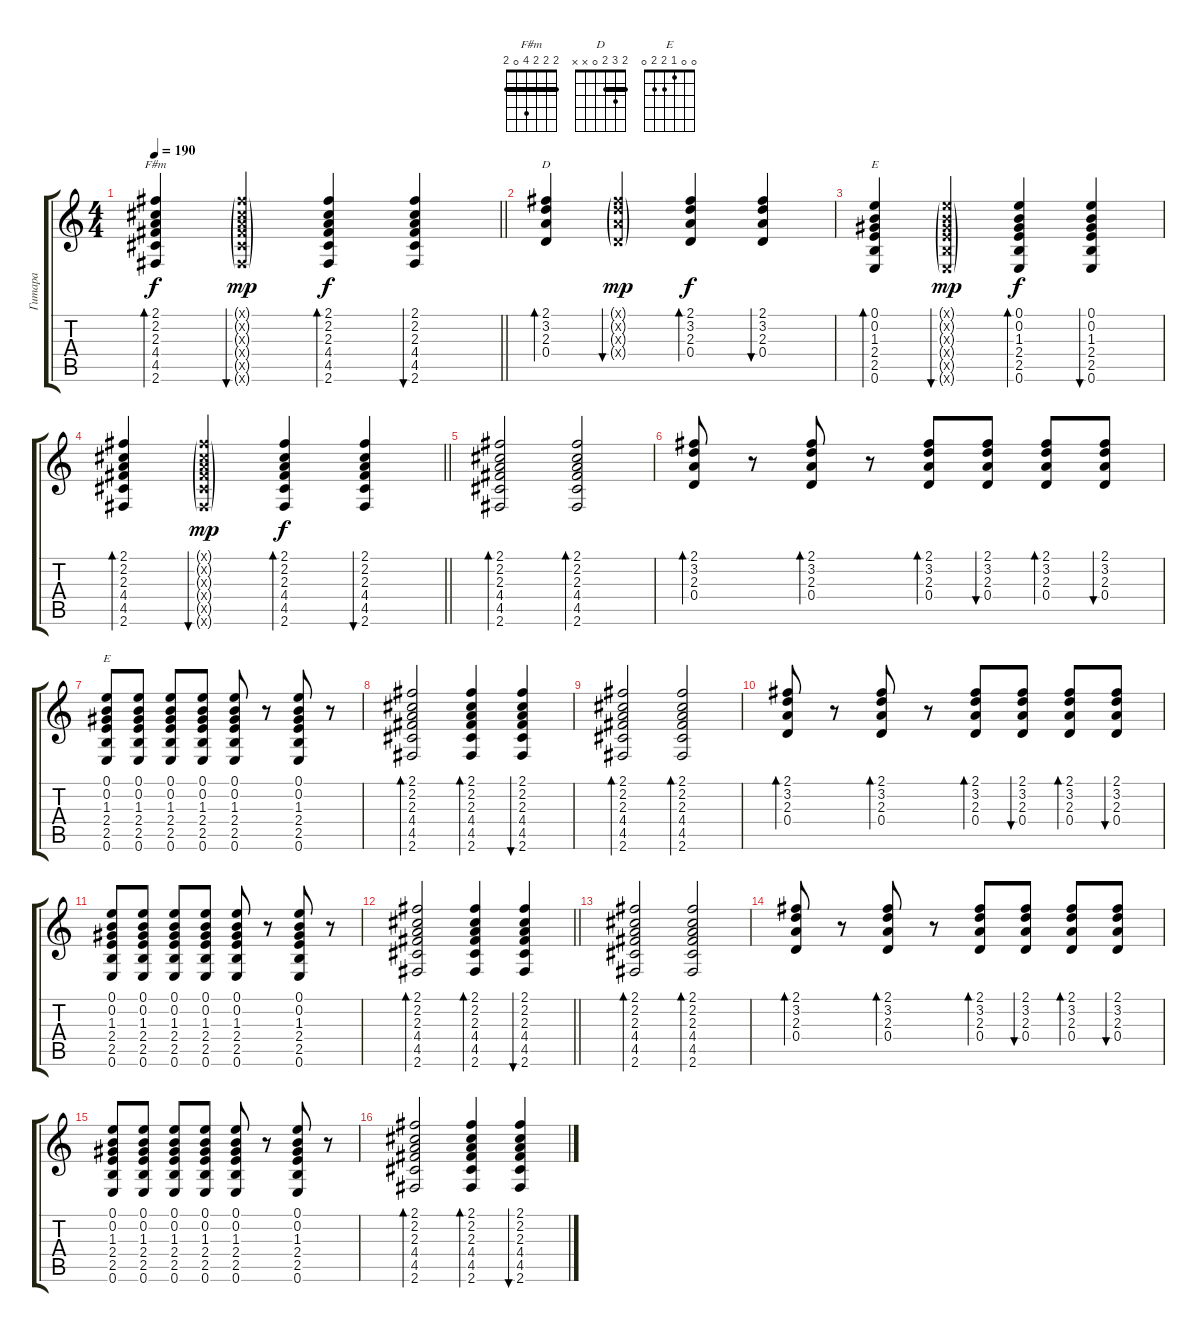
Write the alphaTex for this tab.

\track ("Гитара" "Гитара") {instrument acousticguitarsteel}
\staff {score tabs}
\tuning (E4 B3 G3 D3 A2 E2) {hide}
\chord ("F#m" 2 2 2 4 0 2) {barre 2}
\chord ("D" 2 3 2 0 x x) {barre 2}
\chord ("E" 4 5 1 x 2 0)
\chord ("E" 0 0 1 2 2 0)
\ts (4 4)
\tempo 190
\clef g2
\barLineRight lightlight
\ks c
(2.1 2.2 2.3 4.4 4.5 2.6).4{bd 60 ch "F#m" dy f} (2.1{g x} 2.2{g x} 2.3{g x} 4.4{g x} 4.5{g x} 2.6{g x}).4{bu 60 dy mp} (2.1 2.2 2.3 4.4 4.5 2.6).4{bd 60 dy f} (2.1 2.2 2.3 4.4 4.5 2.6).4{bu 60} |
(2.1 3.2 2.3 0.4).4{bd 60 ch "D"} (2.1{g x} 3.2{g x} 2.3{g x} 0.4{g x}).4{bu 60 dy mp} (2.1 3.2 2.3 0.4).4{bd 60 dy f} (2.1 3.2 2.3 0.4).4{bu 60} |
(0.1 0.2 1.3 2.4 2.5 0.6).4{bd 60 ch "E"} (0.1{g x} 0.2{g x} 1.3{g x} 2.4{g x} 2.5{g x} 0.6{g x}).4{bu 60 dy mp} (0.1 0.2 1.3 2.4 2.5 0.6).4{bd 60 dy f} (0.1 0.2 1.3 2.4 2.5 0.6).4{bu 60} |
\barLineRight lightlight
(2.1 2.2 2.3 4.4 4.5 2.6).4{bd 60} (2.1{g x} 2.2{g x} 2.3{g x} 4.4{g x} 4.5{g x} 2.6{g x}).4{bu 60 dy mp} (2.1 2.2 2.3 4.4 4.5 2.6).4{bd 60 dy f} (2.1 2.2 2.3 4.4 4.5 2.6).4{bu 60} |
\section ("" "")
(2.1 2.2 2.3 4.4 4.5 2.6).2{bd 60} (2.1 2.2 2.3 4.4 4.5 2.6).2{bd 60} |
(2.1 3.2 2.3 0.4).8{bd 60} r.8 (2.1 3.2 2.3 0.4).8{bd 60} r.8 (2.1 3.2 2.3 0.4).8{bd 60} (2.1 3.2 2.3 0.4).8{bu 60} (2.1 3.2 2.3 0.4).8{bd 60} (2.1 3.2 2.3 0.4).8{bu 60} |
(0.1 0.2 1.3 2.4 2.5 0.6).8{ch "E"} (0.1 0.2 1.3 2.4 2.5 0.6).8 (0.1 0.2 1.3 2.4 2.5 0.6).8 (0.1 0.2 1.3 2.4 2.5 0.6).8 (0.1 0.2 1.3 2.4 2.5 0.6).8 r.8 (0.1 0.2 1.3 2.4 2.5 0.6).8 r.8 |
(2.1 2.2 2.3 4.4 4.5 2.6).2{bd 60} (2.1 2.2 2.3 4.4 4.5 2.6).4{bd 60} (2.1 2.2 2.3 4.4 4.5 2.6).4{bu 60} |
(2.1 2.2 2.3 4.4 4.5 2.6).2{bd 60} (2.1 2.2 2.3 4.4 4.5 2.6).2{bd 60} |
(2.1 3.2 2.3 0.4).8{bd 60} r.8 (2.1 3.2 2.3 0.4).8{bd 60} r.8 (2.1 3.2 2.3 0.4).8{bd 60} (2.1 3.2 2.3 0.4).8{bu 60} (2.1 3.2 2.3 0.4).8{bd 60} (2.1 3.2 2.3 0.4).8{bu 60} |
(0.1 0.2 1.3 2.4 2.5 0.6).8 (0.1 0.2 1.3 2.4 2.5 0.6).8 (0.1 0.2 1.3 2.4 2.5 0.6).8 (0.1 0.2 1.3 2.4 2.5 0.6).8 (0.1 0.2 1.3 2.4 2.5 0.6).8 r.8 (0.1 0.2 1.3 2.4 2.5 0.6).8 r.8 |
\barLineRight lightlight
(2.1 2.2 2.3 4.4 4.5 2.6).2{bd 60} (2.1 2.2 2.3 4.4 4.5 2.6).4{bd 60} (2.1 2.2 2.3 4.4 4.5 2.6).4{bu 60} |
(2.1 2.2 2.3 4.4 4.5 2.6).2{bd 60} (2.1 2.2 2.3 4.4 4.5 2.6).2{bd 60} |
(2.1 3.2 2.3 0.4).8{bd 60} r.8 (2.1 3.2 2.3 0.4).8{bd 60} r.8 (2.1 3.2 2.3 0.4).8{bd 60} (2.1 3.2 2.3 0.4).8{bu 60} (2.1 3.2 2.3 0.4).8{bd 60} (2.1 3.2 2.3 0.4).8{bu 60} |
(0.1 0.2 1.3 2.4 2.5 0.6).8 (0.1 0.2 1.3 2.4 2.5 0.6).8 (0.1 0.2 1.3 2.4 2.5 0.6).8 (0.1 0.2 1.3 2.4 2.5 0.6).8 (0.1 0.2 1.3 2.4 2.5 0.6).8 r.8 (0.1 0.2 1.3 2.4 2.5 0.6).8 r.8 |
(2.1 2.2 2.3 4.4 4.5 2.6).2{bd 60} (2.1 2.2 2.3 4.4 4.5 2.6).4{bd 60} (2.1 2.2 2.3 4.4 4.5 2.6).4{bu 60}
